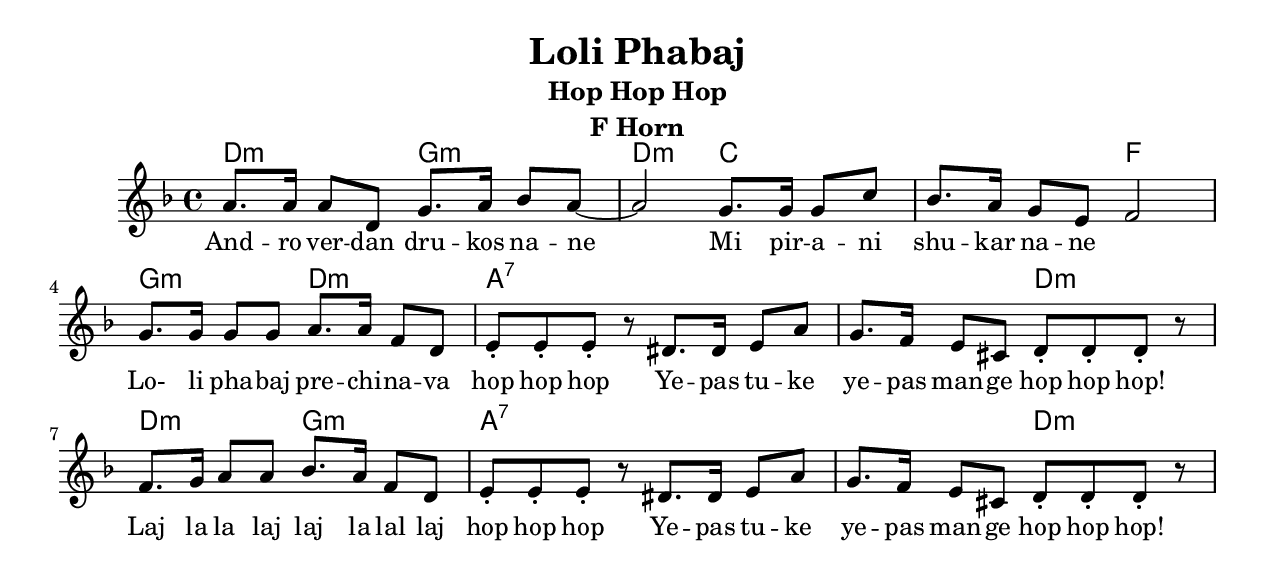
\version "2.18.0"
\include "english.ly"
\pointAndClickOff
\paper{
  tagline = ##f
  print-all-headers = ##t
  #(set-paper-size "letter")
}
date = #(strftime "%d-%m-%Y" (localtime (current-time)))

%\markup{ \italic{ " Updated " \date  }  }

%\markup{ Got something to say? }

%#################################### Melody ########################
melody = \relative c' {
  \clef treble
  \key d \minor
  \time 4/4

  %\partial 16*3 a16 d f   %lead in notes

  %{
   \repeat volta 2{
    b16  a gs f  gs f e d  gs f e d e8 d
    b'16 a gs f  gs f e d  gs f e d d8 d
  %}

  

  a'8. a16 a8 d,  g8. a16  bf8 a~
  a2 g8. g16 g8 c bf8. a16 g8 e f2|
  g8. g16 g8 g a8. a16 f8 d |
  e8-. e8-. e8-. r ds8. ds16 e8 a  |

  g8. f16 e8 cs  d8-. d-. d-. r|
  f8. g16 a8 a  bf8. a16 f8 d |
  e8-. e-. e-. r ds8. ds16 e8 a |
  g8. f16 e8 cs d8-. d-. d-. r


}
%################################# Lyrics #####################
\addlyrics{
  %\repeat unfold 28 \skip1
  And -- ro ver -- dan dru -- kos na -- ne
  Mi pir -- a -- ni shu -- kar na -- ne \skip1

  Lo- li pha -- baj pre -- chi -- na -- va hop hop hop
  Ye -- pas tu -- ke ye -- pas man -- ge hop hop hop!

  Laj la la laj laj la lal laj hop hop hop
  Ye -- pas tu -- ke ye -- pas man -- ge hop hop hop!

}
%{}



%}
%################################# Chords #######################
harmonies = \chordmode {
  %d1 s1 %dummy chords for first section
  %after intro
  d2:m
  g2:m
  d2:m c2
  s2
  f2
  g2:m
  d2:m
  a2:7
  s1
  d2:m
  d2:m  %9
  g2:m
  a2*3:7
  d2:m
}

\score {
  <<
    \new ChordNames {
      \set chordChanges = ##f
      \harmonies
    }
    \new Staff
    \melody
  >>
  \header{
    title= "Loli Phabaj"
    subtitle="Hop Hop Hop"
    composer= ""
    instrument = "F Horn"
    arranger= ""
  }
  \layout{indent = 1.0\cm}
  \midi {
    \tempo 4 = 120

    % \midi { }
  }
}
%{
% more verses:
\markup{}
\markup {
  \fill-line {
    \hspace #0.1 % distance from left margin
    \column {
      \line { "1."
        \column {
          ""
        }
      }
      \hspace #0.2 % vertical distance between verses
      \line { "2."
        \column {
         ""
        }
      }
    }
    \hspace #0.1  % horiz. distance between columns
    \column {
      \line { "3."
        \column {
          ""
        }
      }
      \hspace #0.2 % distance between verses
      \line { "4."
        \column {
         ""
        }
      }
    }
    \hspace #0.1 % distance to right margin
  }
}

%}
